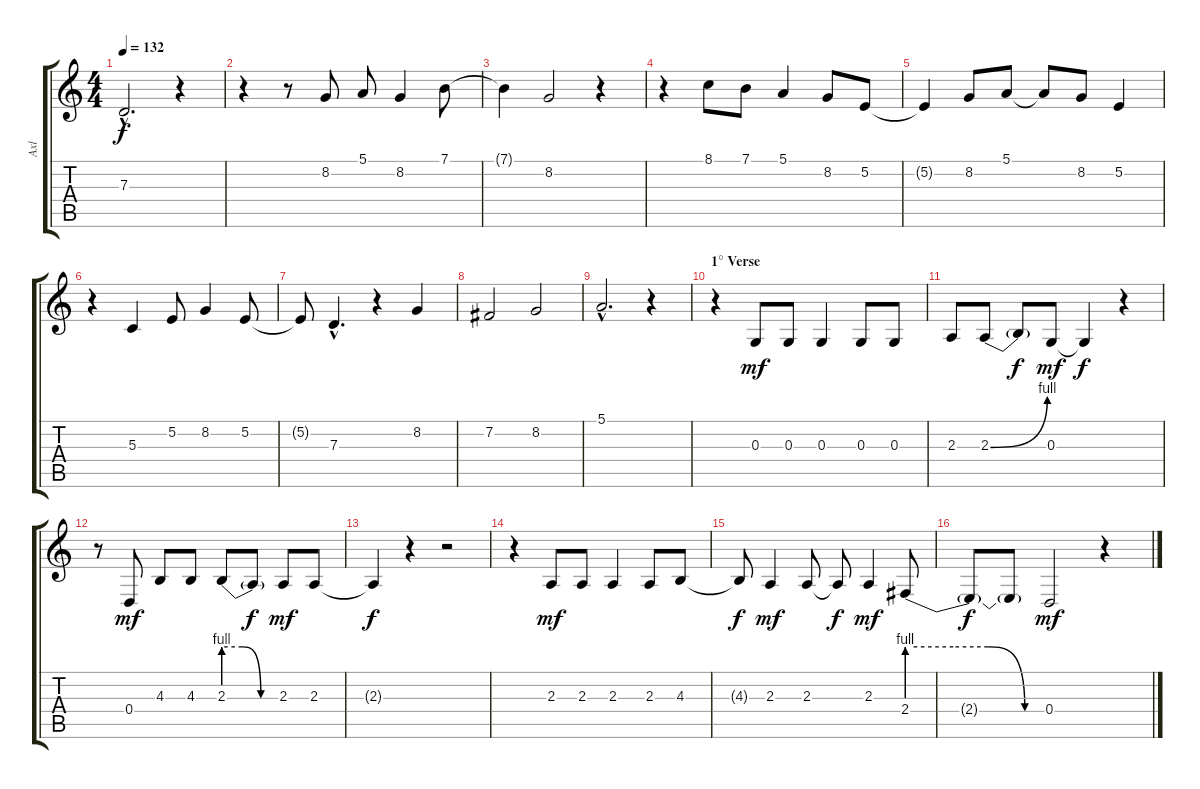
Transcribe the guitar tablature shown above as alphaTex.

\track ("Axl" "Axl") {instrument whistle}
\staff {score tabs}
\tuning (E4 B3 G3 D3 A2 E2) {hide}
\ts (4 4)
\tempo 132
\clef g2
\ks c
7.3{hac t}.2{d dy f} r.4 |
r.4 r.8 8.2.8 5.1.8 8.2.4 7.1.8 |
7.1{t}.4 8.2.2 r.4 |
r.4 8.1.8 7.1.8 5.1.4 8.2.8 5.2.8 |
5.2{t}.4 8.2.8 5.1.8 5.1{t}.8 8.2.8 5.2.4 |
r.4 5.3.4 5.2.8 8.2.4 5.2.8 |
5.2{t}.8 7.3{hac}.4{d} r.4 8.2.4 |
7.2.2 8.2.2 |
5.1{hac}.2{d} r.4 |
\section ("" "1° Verse")
r.4{instrument lead1square} 0.3.8{dy mf} 0.3.8 0.3.4 0.3.8 0.3.8 |
2.3.8 2.3{be (bend 0 0 60 4)}.8 2.3{t}.8{dy f} 0.3.8{dy mf} 0.3{t}.4{dy f} r.4 |
r.8 0.4.8{dy mf} 4.3.8 4.3.8 2.3{be (custom 0 4 20 4 40 0 60 0)}.8 2.3{t}.8{dy f} 2.3.8{dy mf} 2.3.8 |
2.3{t}.4{dy f} r.4 r.2 |
r.4 2.3.8{dy mf} 2.3.8 2.3.4 2.3.8 4.3.8 |
4.3{t}.8{dy f} 2.3.4{dy mf} 2.3.8 2.3{t}.8{dy f} 2.3.4{dy mf} 2.4{be (custom 0 4 20 4 35 4 51 0 60 0)}.8 |
2.4{t}.8{dy f} 2.4{t}.8 0.4.2{dy mf} r.4
